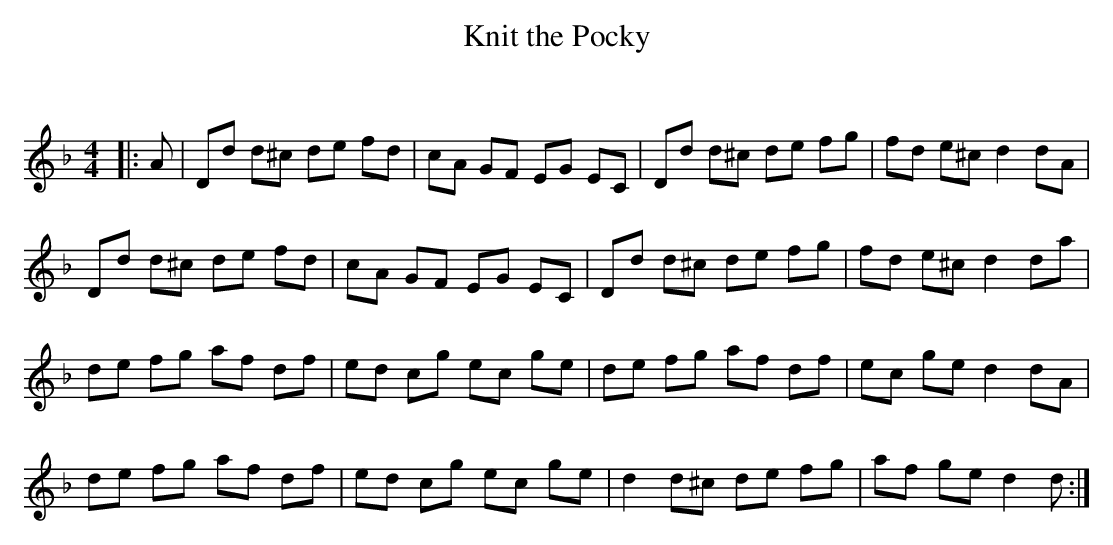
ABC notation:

X:1
T: Knit the Pocky
C:
Q: 232
K:Dm
M:4/4
L:1/8
|:A|Dd d^c de fd|cA GF EG EC|Dd d^c de fg|fd e^c d2 dA|
Dd d^c de fd|cA GF EG EC|Dd d^c de fg|fd e^c d2 da|
de fg af df|ed cg ec ge|de fg af df|ec ge d2 dA|
de fg af df|ed cg ec ge|d2 d^c de fg|af ge d2 d:|
